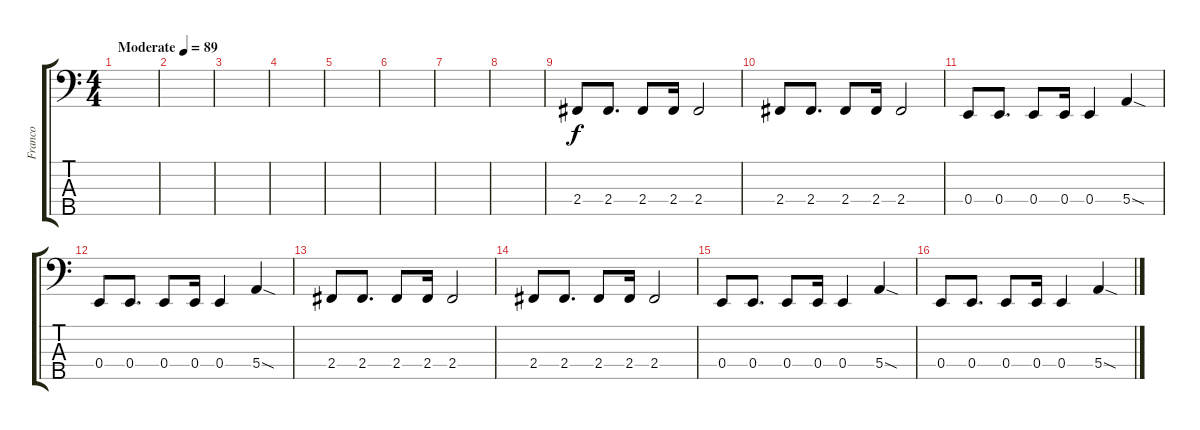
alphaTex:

\track ("Franco" "Franco") {instrument electricbasspick}
\staff {score tabs}
\tuning (G2 D2 A1 E1 B0) {hide}
\ts (4 4)
\tempo (89 "Moderate")
\clef f4
\ks c
|
|
|
|
|
|
|
|
2.4.8 2.4.8{d} 2.4.8 2.4.16 2.4.2 |
2.4.8 2.4.8{d} 2.4.8 2.4.16 2.4.2 |
0.4.8 0.4.8{d} 0.4.8 0.4.16 0.4.4 5.4{sod}.4 |
0.4.8 0.4.8{d} 0.4.8 0.4.16 0.4.4 5.4{sod}.4 |
2.4.8 2.4.8{d} 2.4.8 2.4.16 2.4.2 |
2.4.8 2.4.8{d} 2.4.8 2.4.16 2.4.2 |
0.4.8 0.4.8{d} 0.4.8 0.4.16 0.4.4 5.4{sod}.4 |
0.4.8 0.4.8{d} 0.4.8 0.4.16 0.4.4 5.4{sod}.4
